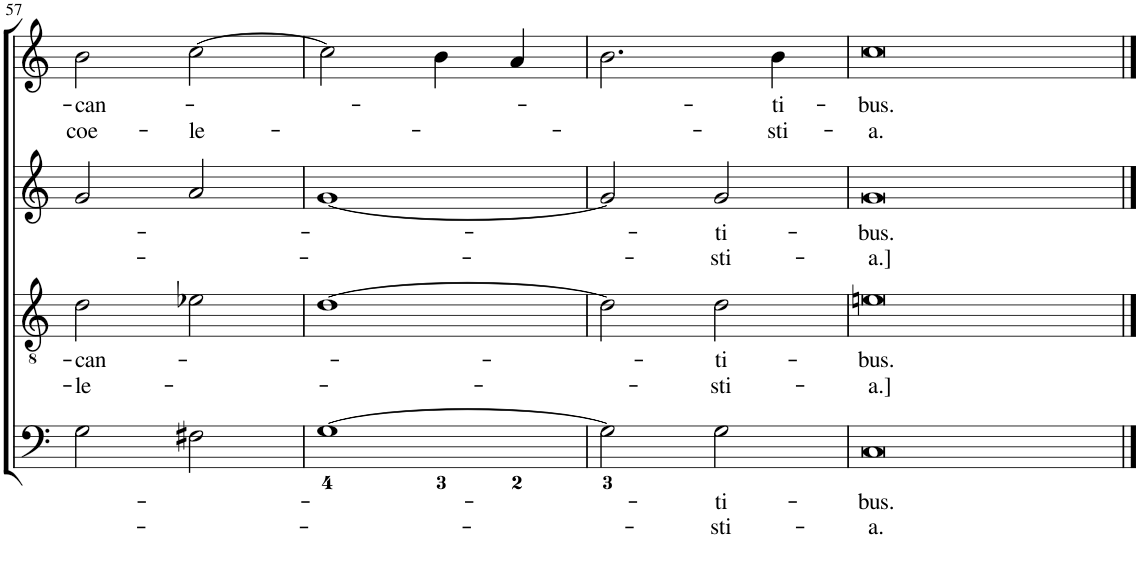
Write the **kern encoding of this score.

**kern	**text	**text	**kern	**text	**text	**kern	**text	**text	**kern	**text	**text
*part4	*part4	*part4	*part3	*part3	*part3	*part2	*part2	*part2	*part1	*part1	*part1
*staff4	*staff4	*staff4	*staff3	*staff3	*staff3	*staff2	*staff2	*staff2	*staff1	*staff1	*staff1
*I"Bass	*	*	*I"Tenor	*	*	*I"Alto	*	*	*I"Soprano	*	*
!!LO:PB:g=z
*clefF4	*	*	*clefGv2	*	*	*clefG2	*	*	*clefG2	*	*
*k[]	*	*	*k[]	*	*	*k[]	*	*	*k[]	*	*
*M2/2	*	*	*M2/2	*	*	*M2/2	*	*	*M2/2	*	*
*met(c|)	*	*	*met(c|)	*	*	*met(c|)	*	*	*met(c|)	*	*
=57	=57	=57	=57	=57	=57	=57	=57	=57	=57	=57	=57
!	!	!	!	!LO:LY:b	!LO:LY:b	!	!	!	!	!LO:LY:b	!LO:LY:b
2G\	.	.	2d\	-can-	-le-	2g/	.	.	2b\	-can-	coe-
!	!	!	!	!	!	!	!	!	!	!	!LO:LY:b
2F#X\	.	.	2e-X\	.	.	2a/	.	.	[2cc\	.	-le-
=58	=58	=58	=58	=58	=58	=58	=58	=58	=58	=58	=58
[1G	.	.	[1d	.	.	[1g	.	.	2cc\]	.	.
.	.	.	.	.	.	.	.	.	4b\	.	.
.	.	.	.	.	.	.	.	.	4a/	.	.
=59	=59	=59	=59	=59	=59	=59	=59	=59	=59	=59	=59
2G\]	.	.	2d\]	.	.	2g/]	.	.	2.b\	.	.
!	!LO:LY:b	!LO:LY:b	!	!LO:LY:b	!LO:LY:b	!	!LO:LY:b	!LO:LY:b	!	!	!
2G\	-ti-	-sti-	2d\	-ti-	-sti-	2g/	-ti-	-sti-	.	.	.
!	!	!	!	!	!	!	!	!	!	!LO:LY:b	!LO:LY:b
.	.	.	.	.	.	.	.	.	4b\	-ti-	-sti-
=60	=60	=60	=60	=60	=60	=60	=60	=60	=60	=60	=60
!	!LO:LY:b	!LO:LY:b	!	!LO:LY:b	!LO:LY:b	!	!LO:LY:b	!LO:LY:b	!	!LO:LY:b	!LO:LY:b
[1C	-bus.	-a.	[1en	-bus.	-a.]	[1g	-bus.	-a.]	[1cc	-bus.	-a.
==61	==61	==61	==61	==61	==61	==61	==61	==61	==61	==61	==61
1C]	.	.	1e]	.	.	1g]	.	.	1cc]	.	.
=	=	=	=	=	=	=	=	=	=	=	=
*-	*-	*-	*-	*-	*-	*-	*-	*-	*-	*-	*-
